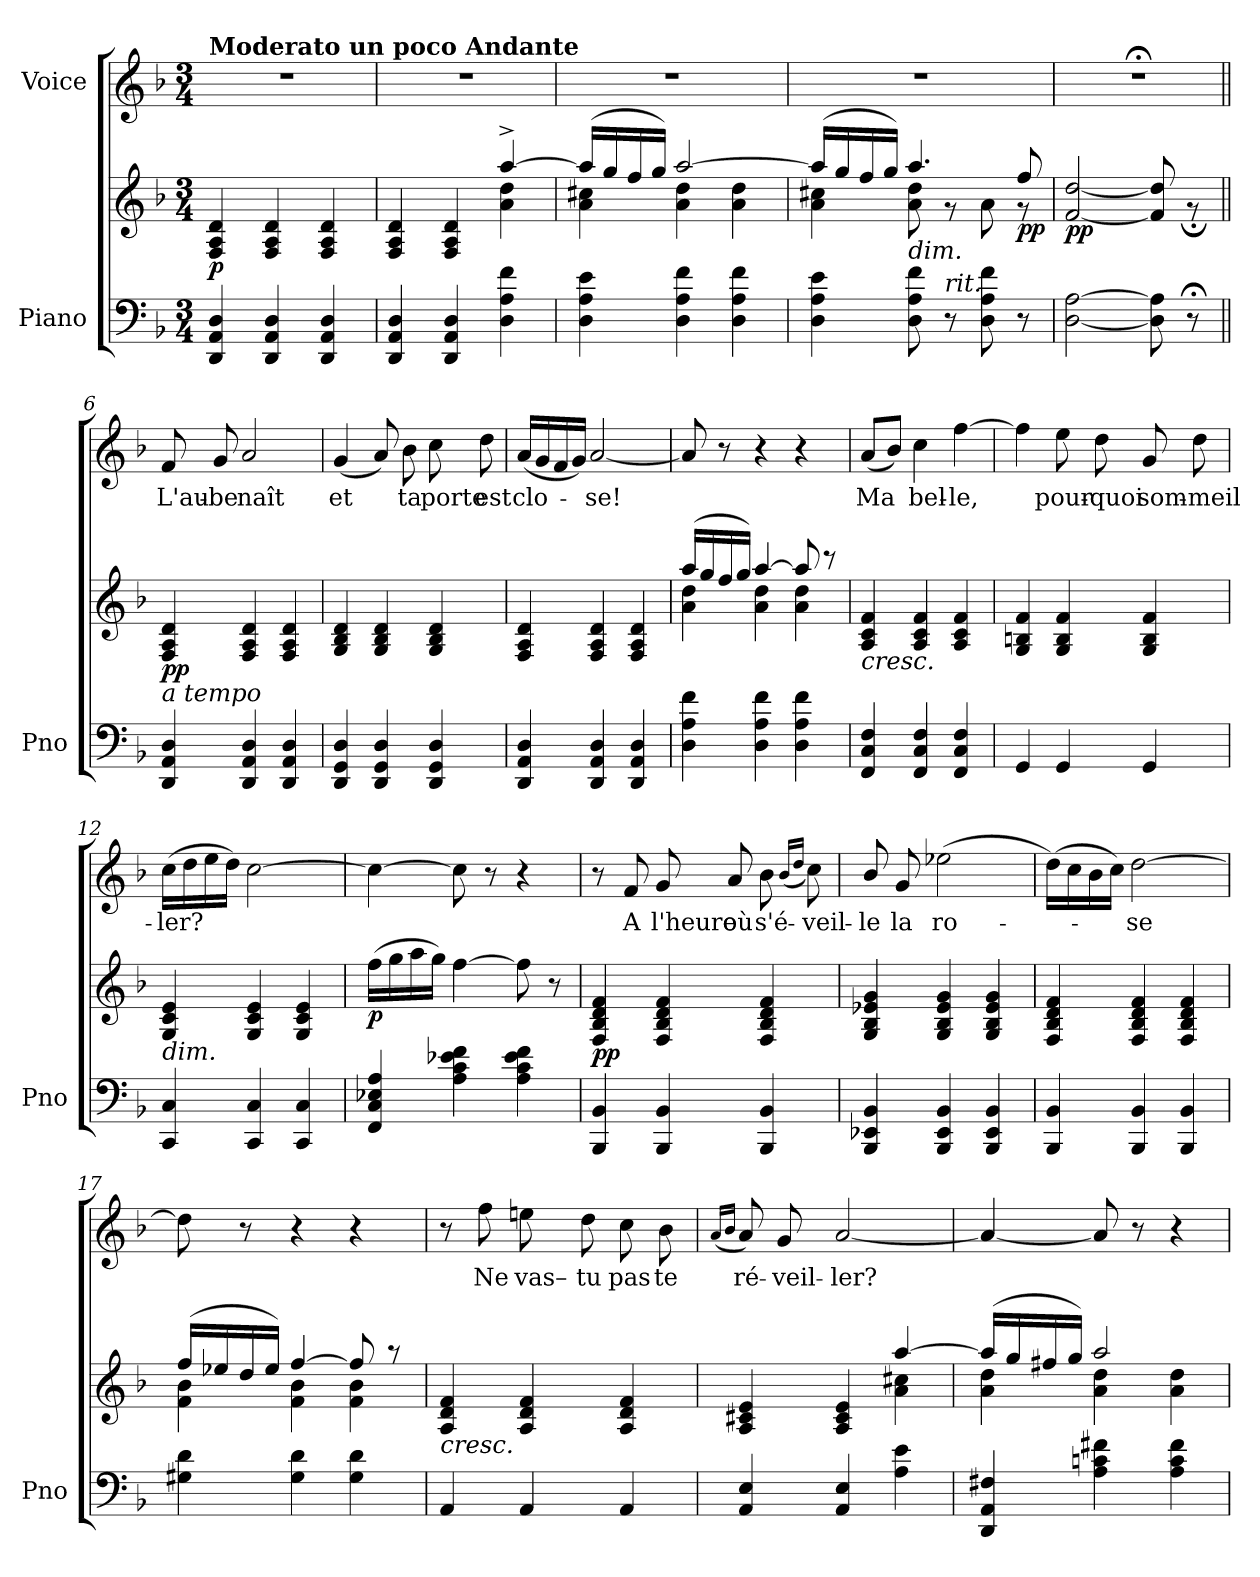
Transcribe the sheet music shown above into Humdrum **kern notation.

**kern	**kern	**dynam	**kern	**text
*part2	*part2	*part2	*part1	*part1
*staff3	*staff2	*staff2/3	*staff1	*staff1
*I"Piano	*	*	*I"Voice	*
*I'Pno	*	*	*	*
*clefF4	*clefG2	*	*clefG2	*
*k[b-]	*k[b-]	*	*k[b-]	*
*M3/4	*M3/4	*	*M3/4	*
=1	=1	=1	=1	=1
!	!	!	!LO:TX:a:B:t=Moderato un poco Andante	!
!	!	!LO:DY:b	!	!
4DD/ 4AA/ 4D/	4F/ 4A/ 4d/	p	2.r	.
4DD/ 4AA/ 4D/	4F/ 4A/ 4d/	.	.	.
4DD/ 4AA/ 4D/	4F/ 4A/ 4d/	.	.	.
=2	=2	=2	=2	=2
*	*^	*	*	*
4DD/ 4AA/ 4D/	2ryy	4F/ 4A/ 4d/	.	2.r	.
4DD/ 4AA/ 4D/	.	4F/ 4A/ 4d/	.	.	.
4D\ 4A\ 4f\	[4aa^/	4a\ 4dd\	.	.	.
=3	=3	=3	=3	=3	=3
4D\ 4A\ 4e\	(16aa/LL]	4a\ 4cc#X\	.	2.r	.
.	16gg/	.	.	.	.
.	16ff/	.	.	.	.
.	16gg/JJ)	.	.	.	.
4D\ 4A\ 4f\	[2aa/	4a\ 4dd\	.	.	.
4D\ 4A\ 4f\	.	4a\ 4dd\	.	.	.
=4	=4	=4	=4	=4	=4
4D\ 4A\ 4e\	(16aa/LL]	4a\ 4cc#X\	.	2.r	.
.	16gg/	.	.	.	.
.	16ff/	.	.	.	.
.	16gg/JJ)	.	.	.	.
!	!LO:TX:b:i:t=dim.	!	!	!	!
8D\ 8A\ 8f\	4.aa/	8a\ 8dd\	.	.	.
!LO:TX:i:t=rit.	!	!	!	!	!
8r	.	8r	.	.	.
8D\ 8A\ 8f\	.	8a\	.	.	.
!	!	!	!LO:DY:b	!	!
8r	8ff/	8r	pp	.	.
=5	=5	=5	=5	=5	=5
!	!	!	!LO:DY:b	!	!
[2D\ [2A\	2.ryy	[2f/ [2dd/	pp	2.r;<	.
8D\] 8A\]	.	8f/] 8dd/]	.	.	.
8r;<	.	8r;	.	.	.
=6||	=6||	=6||	=6||	=6||	=6||
!LO:TX:i:t=a tempo	!	!	!	!	!
!	!	!	!LO:DY:b	!	!
4DD/ 4AA/ 4D/	2.ryy	4F/ 4A/ 4d/	pp	8f/	L'au-
.	.	.	.	8g/	-be
4DD/ 4AA/ 4D/	.	4F/ 4A/ 4d/	.	2a/	naît
4DD/ 4AA/ 4D/	.	4F/ 4A/ 4d/	.	.	.
=7	=7	=7	=7	=7	=7
4DD/ 4GG/ 4D/	2.ryy	4G/ 4B-/ 4d/	.	(4g/	et
4DD/ 4GG/ 4D/	.	4G/ 4B-/ 4d/	.	8a/)	.
.	.	.	.	8b-\	ta
4DD/ 4GG/ 4D/	.	4G/ 4B-/ 4d/	.	8cc\	porte
.	.	.	.	8dd\	est
=8	=8	=8	=8	=8	=8
4DD/ 4AA/ 4D/	2.ryy	4F/ 4A/ 4d/	.	(16a/LL	clo-
.	.	.	.	16g/	.
.	.	.	.	16f/	.
.	.	.	.	16g/JJ)	.
4DD/ 4AA/ 4D/	.	4F/ 4A/ 4d/	.	[2a/	-se!
4DD/ 4AA/ 4D/	.	4F/ 4A/ 4d/	.	.	.
=9	=9	=9	=9	=9	=9
4D\ 4A\ 4f\	(16aa/LL	4a\ 4dd\	.	8a/]	.
.	16gg/	.	.	.	.
.	16ff/	.	.	8r	.
.	16gg/JJ)	.	.	.	.
4D\ 4A\ 4f\	[4aa/	4a\ 4dd\	.	4r	.
4D\ 4A\ 4f\	8aa/]	4a\ 4dd\	.	4r	.
.	8r	.	.	.	.
*	*v	*v	*	*	*
=10	=10	=10	=10	=10
!	!LO:TX:b:i:t=cresc.	!	!	!
4FF/ 4C/ 4F/	4A/ 4c/ 4f/	.	(8a/L	Ma
.	.	.	8b-/J)	.
4FF/ 4C/ 4F/	4A/ 4c/ 4f/	.	4cc\	bel-
4FF/ 4C/ 4F/	4A/ 4c/ 4f/	.	[4ff\	-le,
=11	=11	=11	=11	=11
4GG/	4G/ 4Bn/ 4f/	.	4ff\]	.
4GG/	4G/ 4B/ 4f/	.	8ee\	pour-
.	.	.	8dd\	-quoi
4GG/	4G/ 4B/ 4f/	.	8g/	som-
.	.	.	8dd\	-meil-
=12	=12	=12	=12	=12
!	!LO:TX:b:i:t=dim.	!	!	!
4CC/ 4C/	4G/ 4c/ 4e/	.	(16cc\LL	-ler?
.	.	.	16dd\	.
.	.	.	16ee\	.
.	.	.	16dd\JJ)	.
4CC/ 4C/	4G/ 4c/ 4e/	.	[2cc\	.
4CC/ 4C/	4G/ 4c/ 4e/	.	.	.
=13	=13	=13	=13	=13
!	!	!LO:DY:b	!	!
4FF/ 4C/ 4E-X/ 4A/	(16ff\LL	p	4cc\_	.
.	16gg\	.	.	.
.	16aa\	.	.	.
.	16gg\JJ)	.	.	.
4A\ 4c\ 4e-X\ 4f\	[4ff\	.	8cc\]	.
.	.	.	8r	.
4A\ 4c\ 4e-\ 4f\	8ff\]	.	4r	.
.	8r	.	.	.
=14	=14	=14	=14	=14
!	!	!LO:DY:b	!	!
4BBB-/ 4BB-/	4F/ 4B-/ 4d/ 4f/	pp	8r	.
.	.	.	8f/	A
4BBB-/ 4BB-/	4F/ 4B-/ 4d/ 4f/	.	8g/	l'heure
.	.	.	8a/	où
4BBB-/ 4BB-/	4F/ 4B-/ 4d/ 4f/	.	8b-\	s'é-
.	.	.	(16qb-/LL	.
.	.	.	16qdd/JJ	.
.	.	.	8cc\)	-veil-
=15	=15	=15	=15	=15
4BBB-/ 4EE-X/ 4BB-/	4G/ 4B-/ 4e-X/ 4g/	.	8b-/	-le
.	.	.	8g/	la
4BBB-/ 4EE-/ 4BB-/	4G/ 4B-/ 4e-/ 4g/	.	(2ee-X\	ro-
4BBB-/ 4EE-/ 4BB-/	4G/ 4B-/ 4e-/ 4g/	.	.	.
=16	=16	=16	=16	=16
4BBB-/ 4BB-/	4F/ 4B-/ 4d/ 4f/	.	(16dd\LL)	.
.	.	.	16cc\	.
.	.	.	16b-\	.
.	.	.	16cc\JJ)	.
4BBB-/ 4BB-/	4F/ 4B-/ 4d/ 4f/	.	[2dd\	-se
4BBB-/ 4BB-/	4F/ 4B-/ 4d/ 4f/	.	.	.
=17	=17	=17	=17	=17
*	*^	*	*	*
4G#X\ 4d\	(16ff/LL	4f\ 4b-\	.	8dd\]	.
.	16ee-X/	.	.	.	.
.	16dd/	.	.	8r	.
.	16ee-/JJ)	.	.	.	.
4G#\ 4d\	[4ff/	4f\ 4b-\	.	4r	.
4G#\ 4d\	8ff/]	4f\ 4b-\	.	4r	.
.	8r	.	.	.	.
=18	=18	=18	=18	=18	=18
!	!LO:TX:b:i:t=cresc.	!	!	!	!
4AA/	2.ryy	4A/ 4d/ 4f/	.	8r	.
.	.	.	.	8ff\	Ne
4AA/	.	4A/ 4d/ 4f/	.	8een\	vas–
.	.	.	.	8dd\	tu
4AA/	.	4A/ 4d/ 4f/	.	8cc\	pas
.	.	.	.	8b-\	te
=19	=19	=19	=19	=19	=19
.	.	.	.	(16qa/LL	.
.	.	.	.	16qb-/JJ	.
4AA/ 4E/	2ryy	4A/ 4c#X/ 4e/	.	8a/)	ré-
.	.	.	.	8g/	-veil-
4AA/ 4E/	.	4A/ 4c#/ 4e/	.	[2a/	-ler?
4A\ 4e\	[4aa/	4a\ 4cc#X\	.	.	.
=20	=20	=20	=20	=20	=20
4DD/ 4AA/ 4F#X/	(16aa/LL]	4a\ 4dd\	.	4a/_	.
.	16gg/	.	.	.	.
.	16ff#X/	.	.	.	.
.	16gg/JJ)	.	.	.	.
4A\ 4cn\ 4f#X\	2aa/	4a\ 4dd\	.	8a/]	.
.	.	.	.	8r	.
4A\ 4c\ 4f#\	.	4a\ 4dd\	.	4r	.
*	*v	*v	*	*	*
=	=	=	=	=
*-	*-	*-	*-	*-
